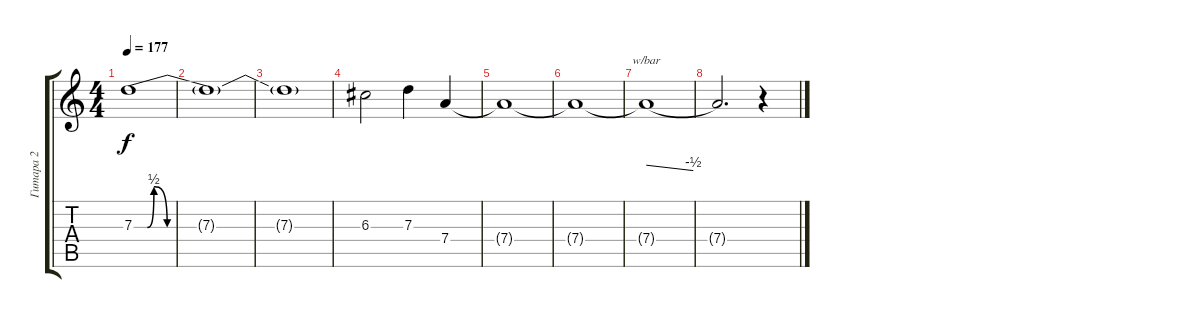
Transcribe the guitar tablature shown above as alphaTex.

\track ("Гитара 2" "Гитара 2") {instrument distortionguitar}
\staff {score tabs}
\tuning (E4 B3 G3 D3 A2 E2) {hide}
\ts (4 4)
\tempo 177
\clef g2
\ks c
7.3{be (custom 0 0 4 0 6 2 10 0 22 0 60 0) t}.1{dy f} |
7.3{t}.1 |
7.3{t}.1 |
6.3.2 7.3.4 7.4.4 |
7.4{t}.1 |
7.4{t}.1 |
7.4{t}.1{tbe (dive default 0 0 60 -2) volume 10 instrument distortionguitar} |
7.4{t}.2{d} r.4
